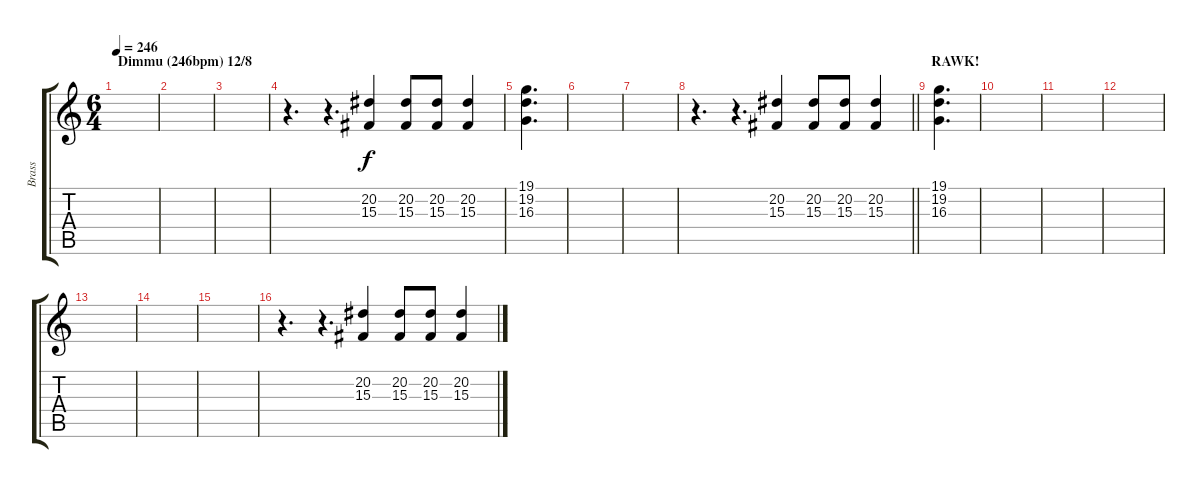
\track ("Brass" "Brass") {instrument brasssection}
\staff {score tabs}
\tuning (C4 G3 Eb3 Bb2 F2 C2) {hide}
\ts (6 4)
\section ("" "Dimmu (246bpm) 12/8")
\tempo 246
\clef g2
\ks c
|
|
|
r.4{d} r.4{d} (20.2 15.3).4 (20.2 15.3).8 (20.2 15.3).8 (20.2 15.3).4 |
(19.1 19.2 16.3).4{d} |
|
|
\barLineRight lightlight
r.4{d} r.4{d} (20.2 15.3).4 (20.2 15.3).8 (20.2 15.3).8 (20.2 15.3).4 |
\section ("" "RAWK!")
(19.1 19.2 16.3).4{d} |
|
|
|
|
|
|
r.4{d} r.4{d} (20.2 15.3).4 (20.2 15.3).8 (20.2 15.3).8 (20.2 15.3).4
